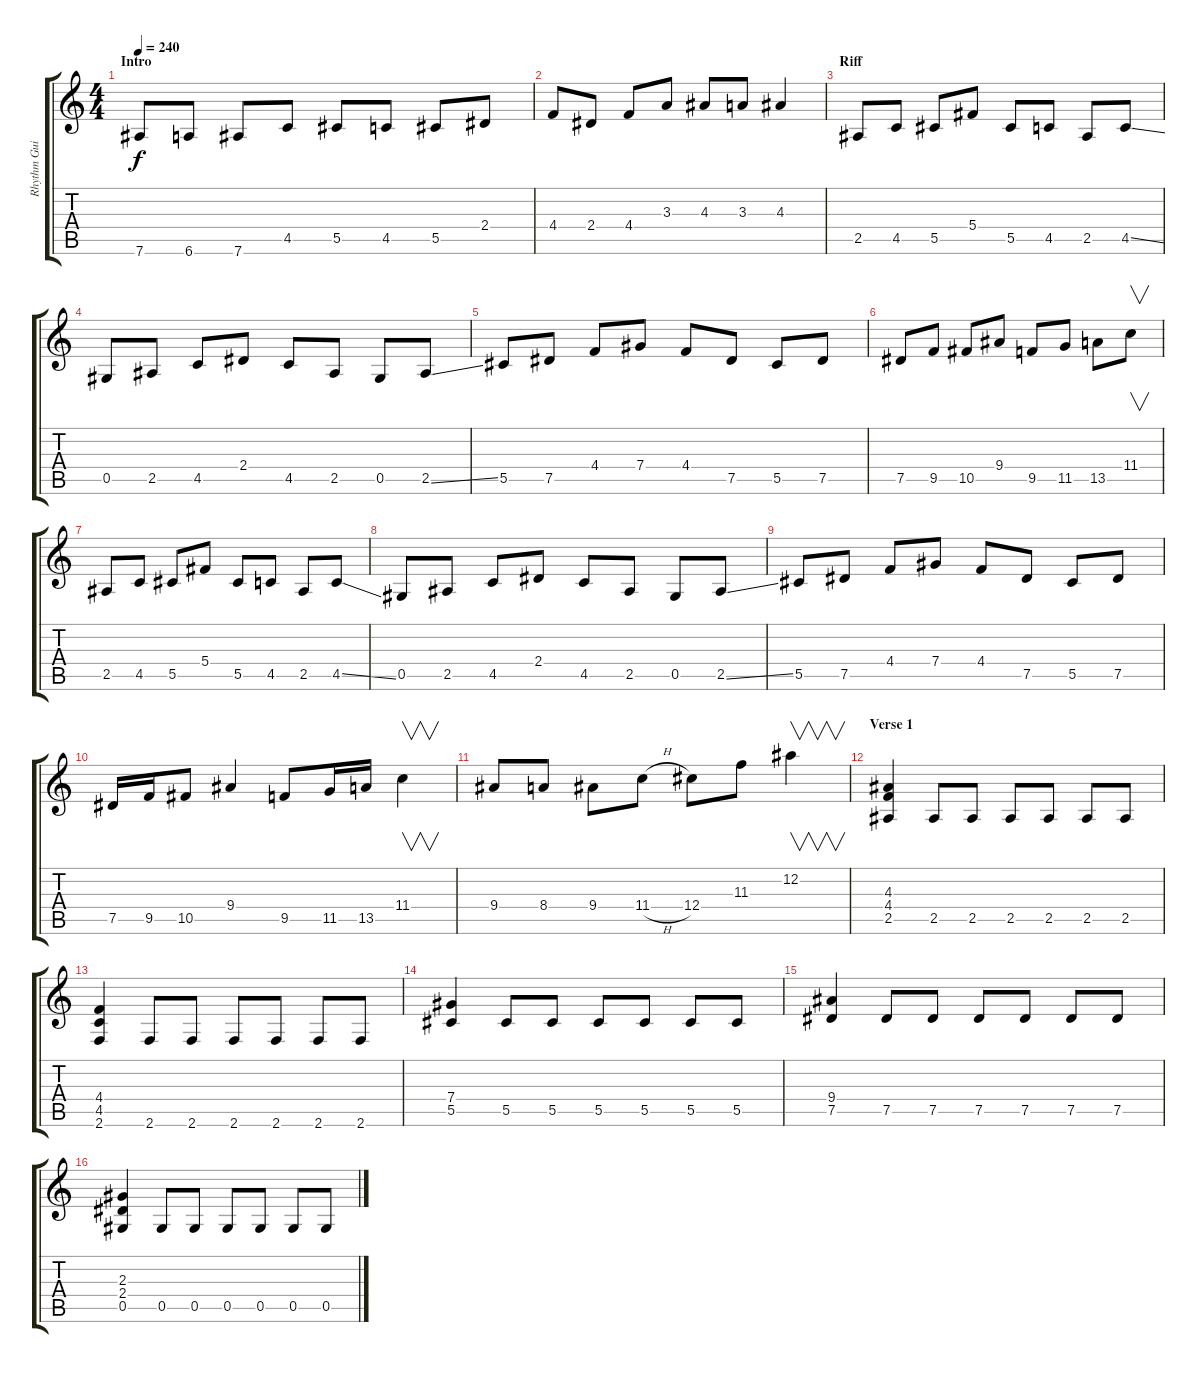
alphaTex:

\track ("Rhythm Guitar" "Rhythm Gui") {instrument distortionguitar}
\staff {score tabs}
\tuning (Eb4 Bb3 Gb3 Db3 Ab2 Eb2) {hide}
\ts (4 4)
\section ("" "Intro")
\tempo 240
\clef g2
\ks c
7.6.8{dy f instrument distortionguitar} 6.6.8 7.6.8 4.5.8 5.5.8 4.5.8 5.5.8 2.4.8 |
4.4.8 2.4.8 4.4.8 3.3.8 4.3.8 3.3.8 4.3.4 |
\section ("" "Riff")
2.5.8 4.5.8 5.5.8 5.4.8 5.5.8 4.5.8 2.5.8 4.5{ss}.8 |
0.5.8 2.5.8 4.5.8 2.4.8 4.5.8 2.5.8 0.5.8 2.5{ss}.8 |
5.5.8 7.5.8 4.4.8 7.4.8 4.4.8 7.5.8 5.5.8 7.5.8 |
7.5.8 9.5.8 10.5.8 9.4.8 9.5.8 11.5.8 13.5.8 11.4.8{v} |
2.5.8 4.5.8 5.5.8 5.4.8 5.5.8 4.5.8 2.5.8 4.5{ss}.8 |
0.5.8 2.5.8 4.5.8 2.4.8 4.5.8 2.5.8 0.5.8 2.5{ss}.8 |
5.5.8 7.5.8 4.4.8 7.4.8 4.4.8 7.5.8 5.5.8 7.5.8 |
7.5.16 9.5.16 10.5.8 9.4.4 9.5.8 11.5.16 13.5.16 11.4.4{v} |
9.4.8 8.4.8 9.4.8 11.4{h}.8 12.4.8 11.3.8 12.2.4{v} |
\section ("" "Verse 1")
(4.3 4.4 2.5).4 2.5.8 2.5.8 2.5.8 2.5.8 2.5.8 2.5.8 |
(4.4 4.5 2.6).4 2.6.8 2.6.8 2.6.8 2.6.8 2.6.8 2.6.8 |
(7.4 5.5).4 5.5.8 5.5.8 5.5.8 5.5.8 5.5.8 5.5.8 |
(9.4 7.5).4 7.5.8 7.5.8 7.5.8 7.5.8 7.5.8 7.5.8 |
(2.3 2.4 0.5).4 0.5.8 0.5.8 0.5.8 0.5.8 0.5.8 0.5.8
